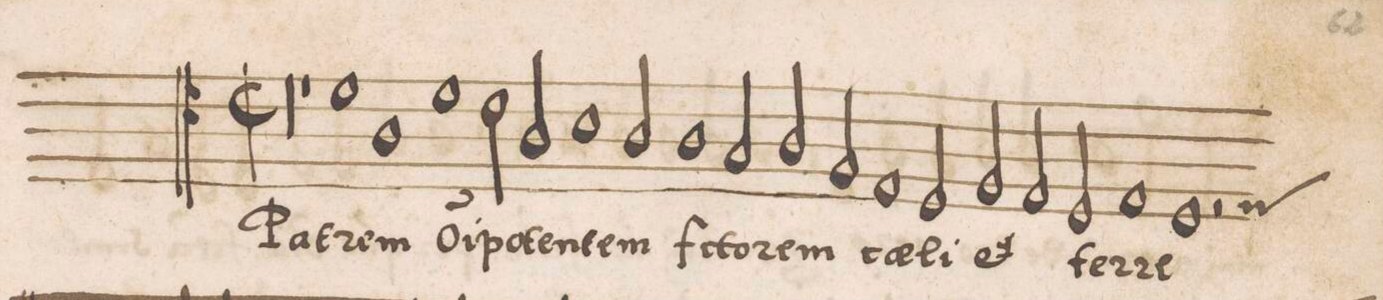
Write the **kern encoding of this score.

**kern	**text
*I"TENOR	*
*clefC4	*
*k[]	*
*met(c|)	*
*M2/1	*
0r	.
=2	=2
0r	.
=3	=3
1r	.
1d	Pa-
=4	=4
1A	-trem
1d	O(mn)-
=5	=5
2c\	-i-
2A/	-po-
1B	-ten-
=6	=6
2A/	-tem
1A	f(a)c-
2G/	-to-
=7	=7
2A/	-rem
2F/	.
1E	c(ae)-
=8	=8
2D/	-li
2F/	e(t)
2E/	.
2D/	ter-
=9	=9
1E	-re
*custos:E	*
1D	.
=10	=10
*-	*-
